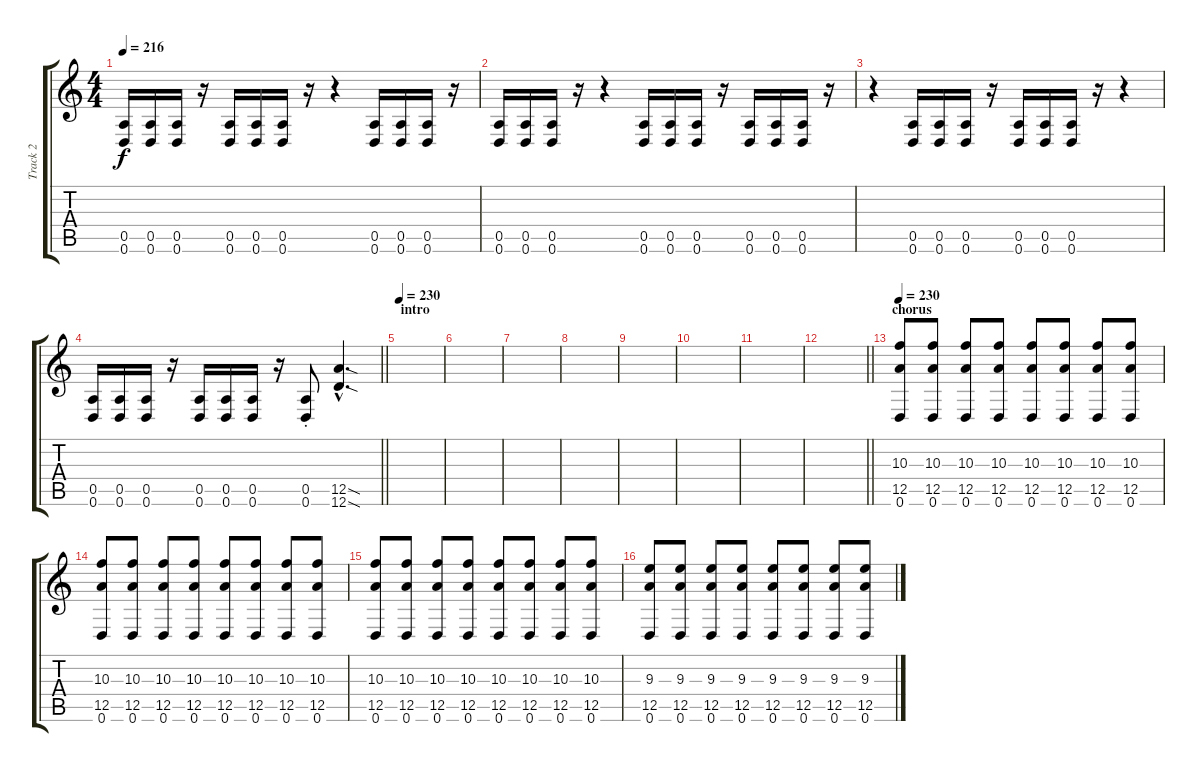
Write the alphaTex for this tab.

\track ("Track 2" "Track 2") {instrument distortionguitar}
\staff {score tabs}
\tuning (E4 B3 G3 D3 A2 D2) {hide}
\ts (4 4)
\tempo 216
\clef g2
\ks c
(0.5 0.6).16{dy f} (0.5 0.6).16 (0.5 0.6).16 r.16 (0.5 0.6).16 (0.5 0.6).16 (0.5 0.6).16 r.16 r.4 (0.5 0.6).16 (0.5 0.6).16 (0.5 0.6).16 r.16 |
(0.5 0.6).16 (0.5 0.6).16 (0.5 0.6).16 r.16 r.4 (0.5 0.6).16 (0.5 0.6).16 (0.5 0.6).16 r.16 (0.5 0.6).16 (0.5 0.6).16 (0.5 0.6).16 r.16 |
r.4 (0.5 0.6).16 (0.5 0.6).16 (0.5 0.6).16 r.16 (0.5 0.6).16 (0.5 0.6).16 (0.5 0.6).16 r.16 r.4 |
\barLineRight lightlight
(0.5 0.6).16 (0.5 0.6).16 (0.5 0.6).16 r.16 (0.5 0.6).16 (0.5 0.6).16 (0.5 0.6).16 r.16 (0.5{st} 0.6{st}).8 (12.5{sod hac} 12.6{sod hac}).4{d} |
\section ("" "intro")
\tempo 230
|
|
|
|
|
|
|
\barLineRight lightlight
|
\section ("" "chorus")
\tempo 230
(10.3 12.5 0.6).8 (10.3 12.5 0.6).8 (10.3 12.5 0.6).8 (10.3 12.5 0.6).8 (10.3 12.5 0.6).8 (10.3 12.5 0.6).8 (10.3 12.5 0.6).8 (10.3 12.5 0.6).8 |
(10.3 12.5 0.6).8 (10.3 12.5 0.6).8 (10.3 12.5 0.6).8 (10.3 12.5 0.6).8 (10.3 12.5 0.6).8 (10.3 12.5 0.6).8 (10.3 12.5 0.6).8 (10.3 12.5 0.6).8 |
(10.3 12.5 0.6).8 (10.3 12.5 0.6).8 (10.3 12.5 0.6).8 (10.3 12.5 0.6).8 (10.3 12.5 0.6).8 (10.3 12.5 0.6).8 (10.3 12.5 0.6).8 (10.3 12.5 0.6).8 |
(9.3 12.5 0.6).8 (9.3 12.5 0.6).8 (9.3 12.5 0.6).8 (9.3 12.5 0.6).8 (9.3 12.5 0.6).8 (9.3 12.5 0.6).8 (9.3 12.5 0.6).8 (9.3 12.5 0.6).8
